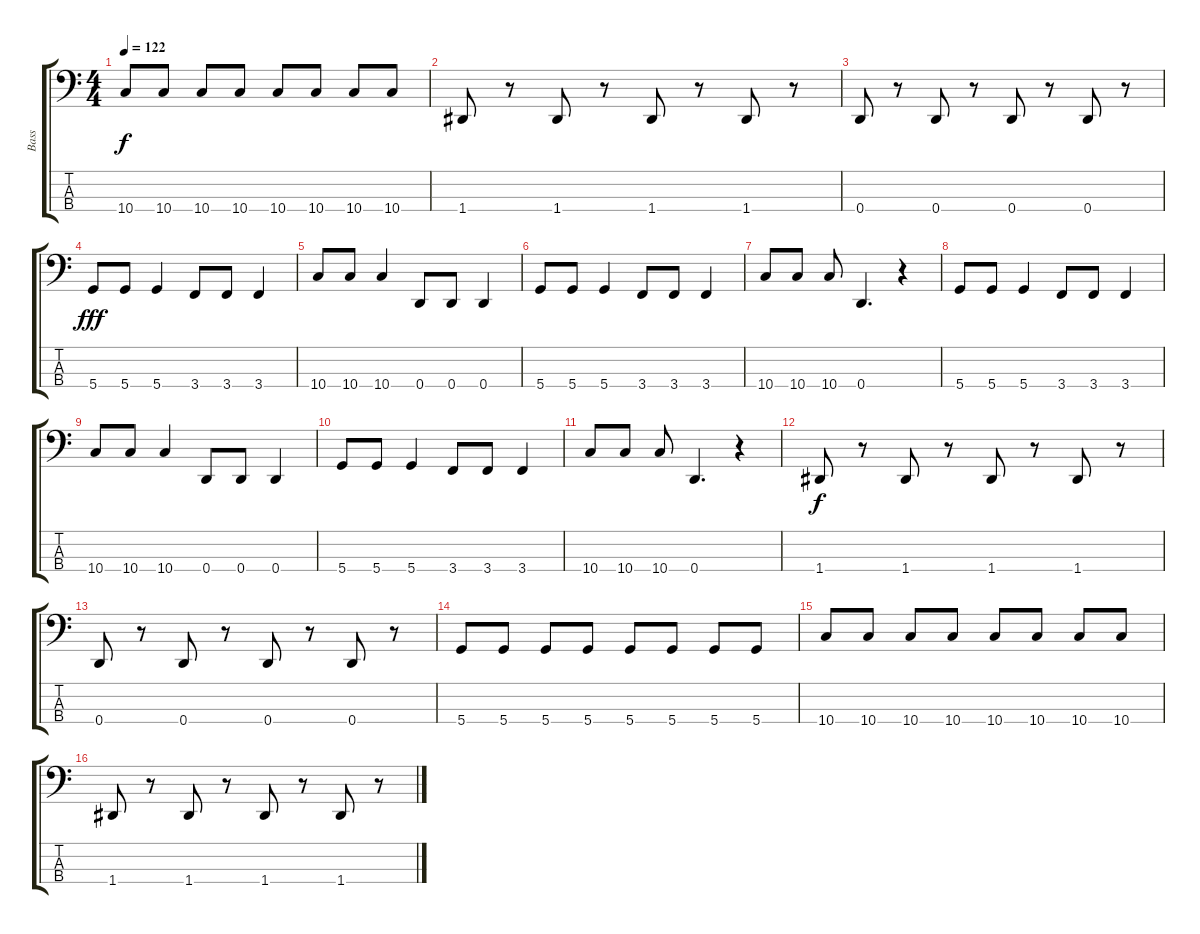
\track ("Bass" "Bass") {instrument electricbassfinger}
\staff {score tabs}
\tuning (G2 D2 A1 D1) {hide}
\ts (4 4)
\tempo 122
\clef f4
\ks c
10.4.8{dy f} 10.4.8 10.4.8 10.4.8 10.4.8 10.4.8 10.4.8 10.4.8 |
1.4.8 r.8 1.4.8 r.8 1.4.8 r.8 1.4.8 r.8 |
0.4.8 r.8 0.4.8 r.8 0.4.8 r.8 0.4.8 r.8 |
5.4.8{dy fff} 5.4.8 5.4.4 3.4.8 3.4.8 3.4.4 |
10.4.8 10.4.8 10.4.4 0.4.8 0.4.8 0.4.4 |
5.4.8 5.4.8 5.4.4 3.4.8 3.4.8 3.4.4 |
10.4.8 10.4.8 10.4.8 0.4.4{d} r.4 |
5.4.8 5.4.8 5.4.4 3.4.8 3.4.8 3.4.4 |
10.4.8 10.4.8 10.4.4 0.4.8 0.4.8 0.4.4 |
5.4.8 5.4.8 5.4.4 3.4.8 3.4.8 3.4.4 |
10.4.8 10.4.8 10.4.8 0.4.4{d} r.4 |
1.4.8{dy f} r.8 1.4.8 r.8 1.4.8 r.8 1.4.8 r.8 |
0.4.8 r.8 0.4.8 r.8 0.4.8 r.8 0.4.8 r.8 |
5.4.8 5.4.8 5.4.8 5.4.8 5.4.8 5.4.8 5.4.8 5.4.8 |
10.4.8 10.4.8 10.4.8 10.4.8 10.4.8 10.4.8 10.4.8 10.4.8 |
1.4.8 r.8 1.4.8 r.8 1.4.8 r.8 1.4.8 r.8
